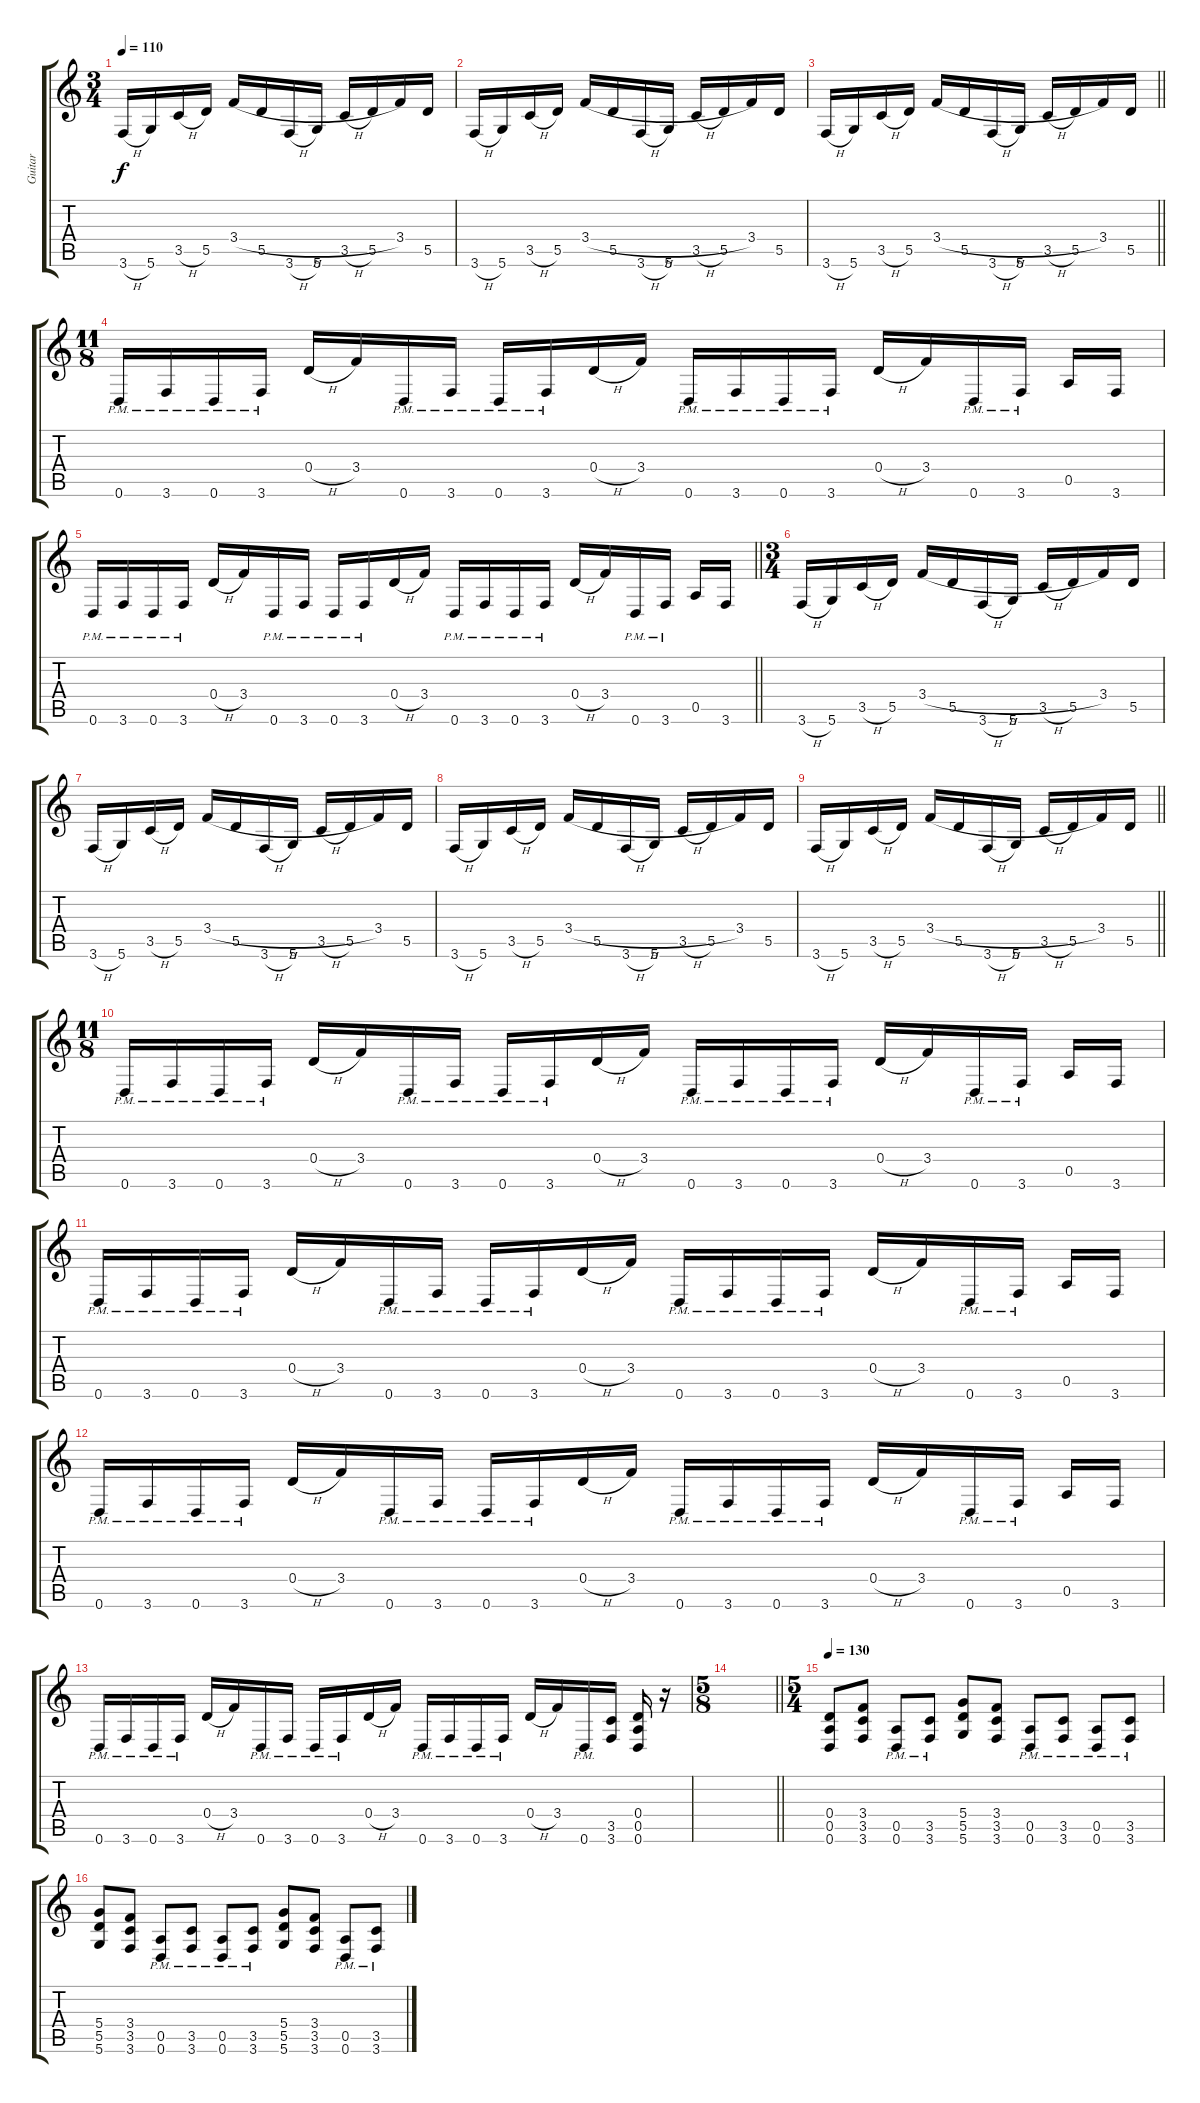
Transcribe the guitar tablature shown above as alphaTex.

\track ("Guitar" "Guitar") {instrument overdrivenguitar}
\staff {score tabs}
\tuning (E4 B3 G3 D3 A2 D2) {hide}
\ts (3 4)
\tempo 110
\clef g2
\ks c
3.6{h}.16{dy f} 5.6.16 3.5{h}.16 5.5.16 3.4{h}.16 5.5.16 3.6{h}.16 5.6.16 3.5{h}.16 5.5.16 3.4.16 5.5.16 |
3.6{h}.16 5.6.16 3.5{h}.16 5.5.16 3.4{h}.16 5.5.16 3.6{h}.16 5.6.16 3.5{h}.16 5.5.16 3.4.16 5.5.16 |
\barLineRight lightlight
3.6{h}.16 5.6.16 3.5{h}.16 5.5.16 3.4{h}.16 5.5.16 3.6{h}.16 5.6.16 3.5{h}.16 5.5.16 3.4.16 5.5.16 |
\ts (11 8)
\section ("" "")
0.6{pm}.16 3.6{pm}.16 0.6{pm}.16 3.6{pm}.16 0.4{h}.16 3.4.16 0.6{pm}.16 3.6{pm}.16 0.6{pm}.16 3.6{pm}.16 0.4{h}.16 3.4.16 0.6{pm}.16 3.6{pm}.16 0.6{pm}.16 3.6{pm}.16 0.4{h}.16 3.4.16 0.6{pm}.16 3.6{pm}.16 0.5.16 3.6.16 |
\barLineRight lightlight
0.6{pm}.16 3.6{pm}.16 0.6{pm}.16 3.6{pm}.16 0.4{h}.16 3.4.16 0.6{pm}.16 3.6{pm}.16 0.6{pm}.16 3.6{pm}.16 0.4{h}.16 3.4.16 0.6{pm}.16 3.6{pm}.16 0.6{pm}.16 3.6{pm}.16 0.4{h}.16 3.4.16 0.6{pm}.16 3.6{pm}.16 0.5.16 3.6.16 |
\ts (3 4)
\section ("" "")
3.6{h}.16 5.6.16 3.5{h}.16 5.5.16 3.4{h}.16 5.5.16 3.6{h}.16 5.6.16 3.5{h}.16 5.5.16 3.4.16 5.5.16 |
3.6{h}.16 5.6.16 3.5{h}.16 5.5.16 3.4{h}.16 5.5.16 3.6{h}.16 5.6.16 3.5{h}.16 5.5.16 3.4.16 5.5.16 |
3.6{h}.16 5.6.16 3.5{h}.16 5.5.16 3.4{h}.16 5.5.16 3.6{h}.16 5.6.16 3.5{h}.16 5.5.16 3.4.16 5.5.16 |
\barLineRight lightlight
3.6{h}.16 5.6.16 3.5{h}.16 5.5.16 3.4{h}.16 5.5.16 3.6{h}.16 5.6.16 3.5{h}.16 5.5.16 3.4.16 5.5.16 |
\ts (11 8)
\section ("" "")
0.6{pm}.16 3.6{pm}.16 0.6{pm}.16 3.6{pm}.16 0.4{h}.16 3.4.16 0.6{pm}.16 3.6{pm}.16 0.6{pm}.16 3.6{pm}.16 0.4{h}.16 3.4.16 0.6{pm}.16 3.6{pm}.16 0.6{pm}.16 3.6{pm}.16 0.4{h}.16 3.4.16 0.6{pm}.16 3.6{pm}.16 0.5.16 3.6.16 |
0.6{pm}.16 3.6{pm}.16 0.6{pm}.16 3.6{pm}.16 0.4{h}.16 3.4.16 0.6{pm}.16 3.6{pm}.16 0.6{pm}.16 3.6{pm}.16 0.4{h}.16 3.4.16 0.6{pm}.16 3.6{pm}.16 0.6{pm}.16 3.6{pm}.16 0.4{h}.16 3.4.16 0.6{pm}.16 3.6{pm}.16 0.5.16 3.6.16 |
0.6{pm}.16 3.6{pm}.16 0.6{pm}.16 3.6{pm}.16 0.4{h}.16 3.4.16 0.6{pm}.16 3.6{pm}.16 0.6{pm}.16 3.6{pm}.16 0.4{h}.16 3.4.16 0.6{pm}.16 3.6{pm}.16 0.6{pm}.16 3.6{pm}.16 0.4{h}.16 3.4.16 0.6{pm}.16 3.6{pm}.16 0.5.16 3.6.16 |
0.6{pm}.16 3.6{pm}.16 0.6{pm}.16 3.6{pm}.16 0.4{h}.16 3.4.16 0.6{pm}.16 3.6{pm}.16 0.6{pm}.16 3.6{pm}.16 0.4{h}.16 3.4.16 0.6{pm}.16 3.6{pm}.16 0.6{pm}.16 3.6{pm}.16 0.4{h}.16 3.4.16 0.6{pm}.16 (3.5 3.6).16 (0.4 0.5 0.6).16 r.16 |
\ts (5 8)
\barLineRight lightlight
|
\ts (5 4)
\section ("" "")
\tempo 130
(0.4 0.5 0.6).8 (3.4 3.5 3.6).8 (0.5{pm} 0.6{pm}).8 (3.5{pm} 3.6{pm}).8 (5.4 5.5 5.6).8 (3.4 3.5 3.6).8 (0.5{pm} 0.6{pm}).8 (3.5{pm} 3.6{pm}).8 (0.5{pm} 0.6{pm}).8 (3.5{pm} 3.6{pm}).8 |
(5.4 5.5 5.6).8 (3.4 3.5 3.6).8 (0.5{pm} 0.6{pm}).8 (3.5{pm} 3.6{pm}).8 (0.5{pm} 0.6{pm}).8 (3.5{pm} 3.6{pm}).8 (5.4 5.5 5.6).8 (3.4 3.5 3.6).8 (0.5{pm} 0.6{pm}).8 (3.5{pm} 3.6{pm}).8
